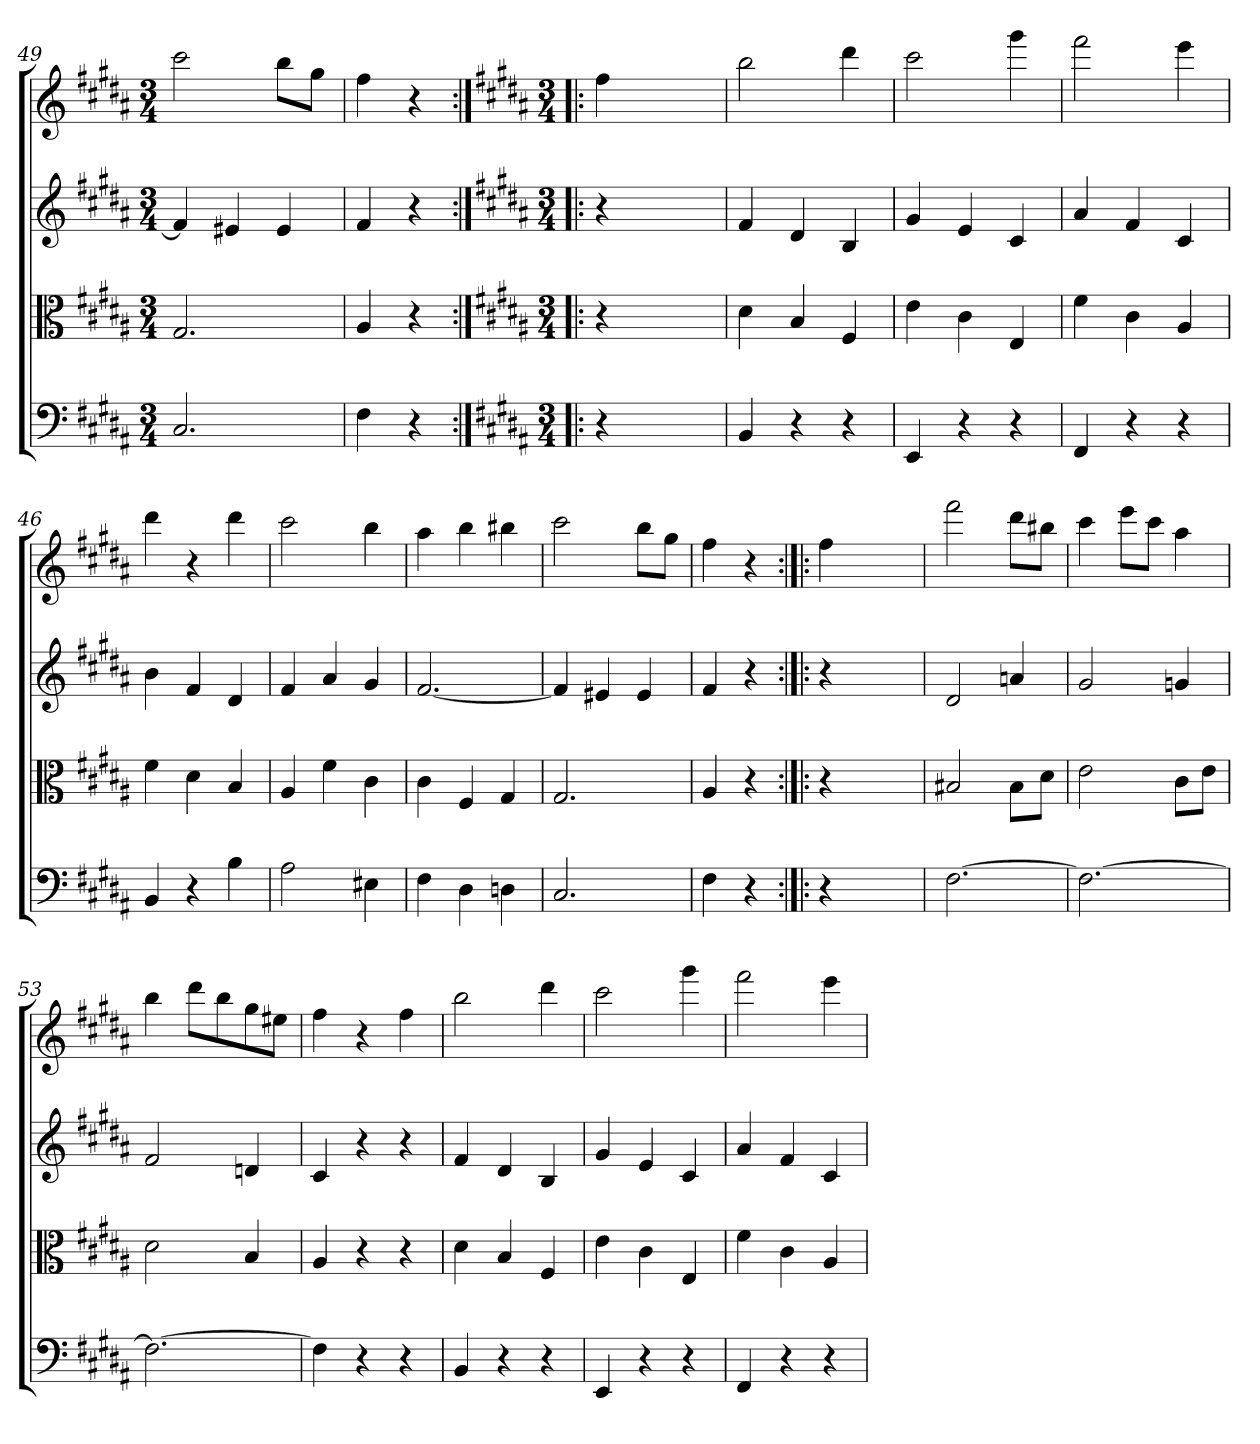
**kern	**kern	**kern	**kern
*part4	*part3	*part2	*part1
*staff4	*staff3	*staff2	*staff1
*clefF4	*clefC3	*clefG2	*clefG2
*k[f#c#g#d#a#]	*k[f#c#g#d#a#]	*k[f#c#g#d#a#]	*k[f#c#g#d#a#]
*B:	*B:	*B:	*B:
*M3/4	*M3/4	*M3/4	*M3/4
=49	=49	=49	=49
2.C#/	2.G#/	4f#/]	2ccc#\
.	.	4e#X/	.
.	.	4e#/	8bb\L
.	.	.	8gg#\J
=50	=50	=50	=50
4F#\	4A#/	4f#/	4ff#\
4r	4r	4r	4r
=:|!|:	=:|!|:	=:|!|:	=:|!|:
*k[f#c#g#d#a#]	*k[f#c#g#d#a#]	*k[f#c#g#d#a#]	*k[f#c#g#d#a#]
*B:	*B:	*B:	*B:
*M3/4	*M3/4	*M3/4	*M3/4
4r	4r	4r	4ff#\
2ryy	2ryy	2ryy	2ryy
=43	=43	=43	=43
4BB/	4d#\	4f#/	2bb\
4r	4B/	4d#/	.
4r	4F#/	4B/	4ddd#\
=44	=44	=44	=44
4EE/	4e\	4g#/	2ccc#\
4r	4c#\	4e/	.
4r	4E/	4c#/	4ggg#\
=45	=45	=45	=45
4FF#/	4f#\	4a#/	2fff#\
4r	4c#\	4f#/	.
4r	4A#/	4c#/	4eee\
=46	=46	=46	=46
4BB/	4f#\	4b\	4ddd#\
4r	4d#\	4f#/	4r
4B\	4B/	4d#/	4ddd#\
=47	=47	=47	=47
2A#\	4A#/	4f#/	2ccc#\
.	4f#\	4a#/	.
4E#X\	4c#\	4g#/	4bb\
=48	=48	=48	=48
4F#\	4c#\	[2.f#/	4aa#\
4D#\	4F#/	.	4bb\
4Dn\	4G#/	.	4bb#X\
=49	=49	=49	=49
2.C#/	2.G#/	4f#/]	2ccc#\
.	.	4e#X/	.
.	.	4e#/	8bb\L
.	.	.	8gg#\J
=50	=50	=50	=50
4F#\	4A#/	4f#/	4ff#\
4r	4r	4r	4r
=:|!|:	=:|!|:	=:|!|:	=:|!|:
4r	4r	4r	4ff#\
2ryy	2ryy	2ryy	2ryy
=51	=51	=51	=51
[2.F#\	2B#X/	2d#/	2fff#\
.	8B#\L	4an/	8ddd#\L
.	8d#\J	.	8bb#X\J
=52	=52	=52	=52
2.F#\_	2e\	2g#/	4ccc#\
.	.	.	8eee\L
.	.	.	8ccc#\J
.	8c#\L	4gn/	4aa#\
.	8e\J	.	.
=53	=53	=53	=53
2.F#\_	2d#\	2f#/	4bb\
.	.	.	8ddd#\L
.	.	.	8bb\
.	4B/	4dn/	8gg#\
.	.	.	8ee#X\J
=54	=54	=54	=54
4F#\]	4A#/	4c#/	4ff#\
4r	4r	4r	4r
4r	4r	4r	4ff#\
=55	=55	=55	=55
4BB/	4d#\	4f#/	2bb\
4r	4B/	4d#/	.
4r	4F#/	4B/	4ddd#\
=56	=56	=56	=56
4EE/	4e\	4g#/	2ccc#\
4r	4c#\	4e/	.
4r	4E/	4c#/	4ggg#\
=57	=57	=57	=57
4FF#/	4f#\	4a#/	2fff#\
4r	4c#\	4f#/	.
4r	4A#/	4c#/	4eee\
=	=	=	=
*-	*-	*-	*-
